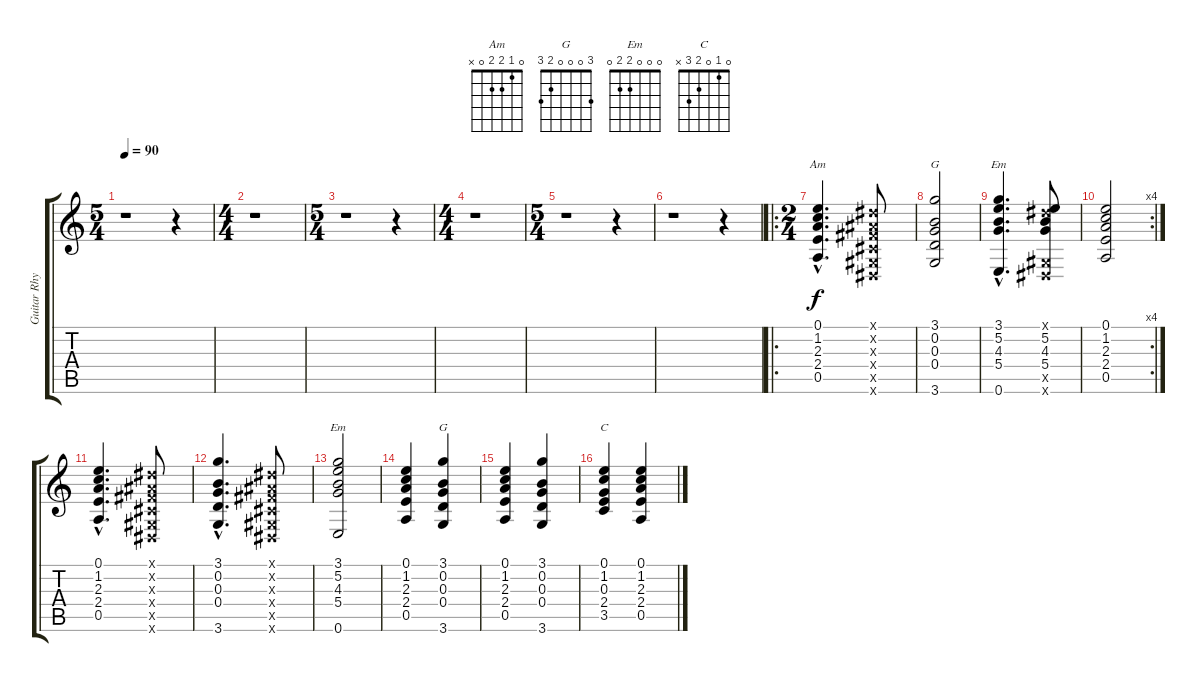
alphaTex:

\track ("Guitar Rhythm" "Guitar Rhy") {instrument acousticguitarnylon}
\staff {score tabs}
\tuning (E4 B3 G3 D3 A2 E2) {hide}
\chord ("Am" 0 1 2 2 0 x)
\chord ("G" 3 3 4 5 5 3)
\chord ("Em" 3 5 4 5 x 0)
\chord ("Em" 0 0 0 2 2 0)
\chord ("G" 3 0 0 0 2 3)
\chord ("C" 0 1 0 2 3 x)
\ts (5 4)
\tempo 90
\clef g2
\ks c
r.1{dy f instrument acousticguitarnylon} r.4 |
\ts (4 4)
r.1 |
\ts (5 4)
r.1 r.4 |
\ts (4 4)
r.1 |
\ts (5 4)
r.1 r.4 |
r.1 r.4 |
\ro
\ts (2 4)
(0.1{hac} 1.2{hac} 2.3{hac} 2.4{hac} 0.5{hac}).4{d ch "Am"} (-1.1{x} -1.2{x} -1.3{x} -1.4{x} -1.5{x} -1.6{x}).8 |
(3.1 0.2 0.3 0.4 3.6).2{ch "G"} |
(3.1{hac} 5.2{hac} 4.3{hac} 5.4{hac} 0.6{hac}).4{d ch "Em"} (-1.1{x} 5.2 4.3 5.4 -1.5{x} -1.6{x}).8 |
\rc 4
(0.1 1.2 2.3 2.4 0.5).2 |
(0.1{hac} 1.2{hac} 2.3{hac} 2.4{hac} 0.5{hac}).4{d} (-1.1{x} -1.2{x} -1.3{x} -1.4{x} -1.5{x} -1.6{x}).8 |
(3.1{hac} 0.2{hac} 0.3{hac} 0.4{hac} 3.6{hac}).4{d} (-1.1{x} -1.2{x} -1.3{x} -1.4{x} -1.5{x} -1.6{x}).8 |
(3.1 5.2 4.3 5.4 0.6).2{ch "Em"} |
(0.1 1.2 2.3 2.4 0.5).4 (3.1 0.2 0.3 0.4 3.6).4{ch "G"} |
(0.1 1.2 2.3 2.4 0.5).4 (3.1 0.2 0.3 0.4 3.6).4 |
(0.1 1.2 0.3 2.4 3.5).4{ch "C"} (0.1 1.2 2.3 2.4 0.5).4
